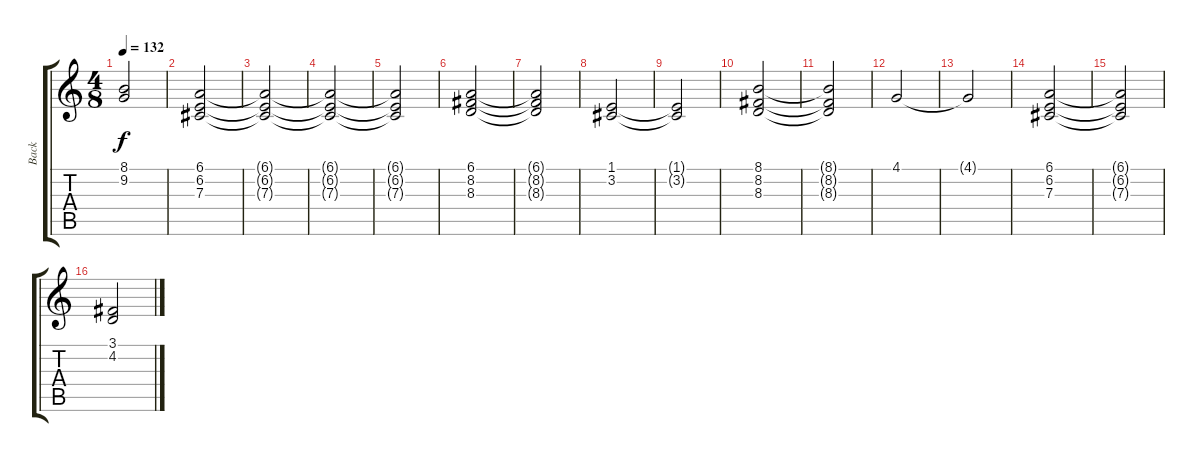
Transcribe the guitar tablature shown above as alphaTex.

\track ("Back" "Back") {instrument altosax}
\staff {score tabs}
\tuning (Eb4 Bb3 Gb3 Db3 Ab2 Eb2) {hide}
\ts (4 8)
\tempo 132
\clef g2
\ks c
(8.1{t} 9.2{t}).2{dy f} |
(6.1 6.2 7.3).2 |
(6.1{t} 6.2{t} 7.3{t}).2 |
(6.1{t} 6.2{t} 7.3{t}).2 |
(6.1{t} 6.2{t} 7.3{t}).2 |
(6.1 8.2 8.3).2 |
(6.1{t} 8.2{t} 8.3{t}).2 |
(1.1 3.2).2 |
(1.1{t} 3.2{t}).2 |
(8.1 8.2 8.3).2 |
(8.1{t} 8.2{t} 8.3{t}).2 |
4.1.2 |
4.1{t}.2 |
(6.1 6.2 7.3).2 |
(6.1{t} 6.2{t} 7.3{t}).2 |
(3.1 4.2).2
